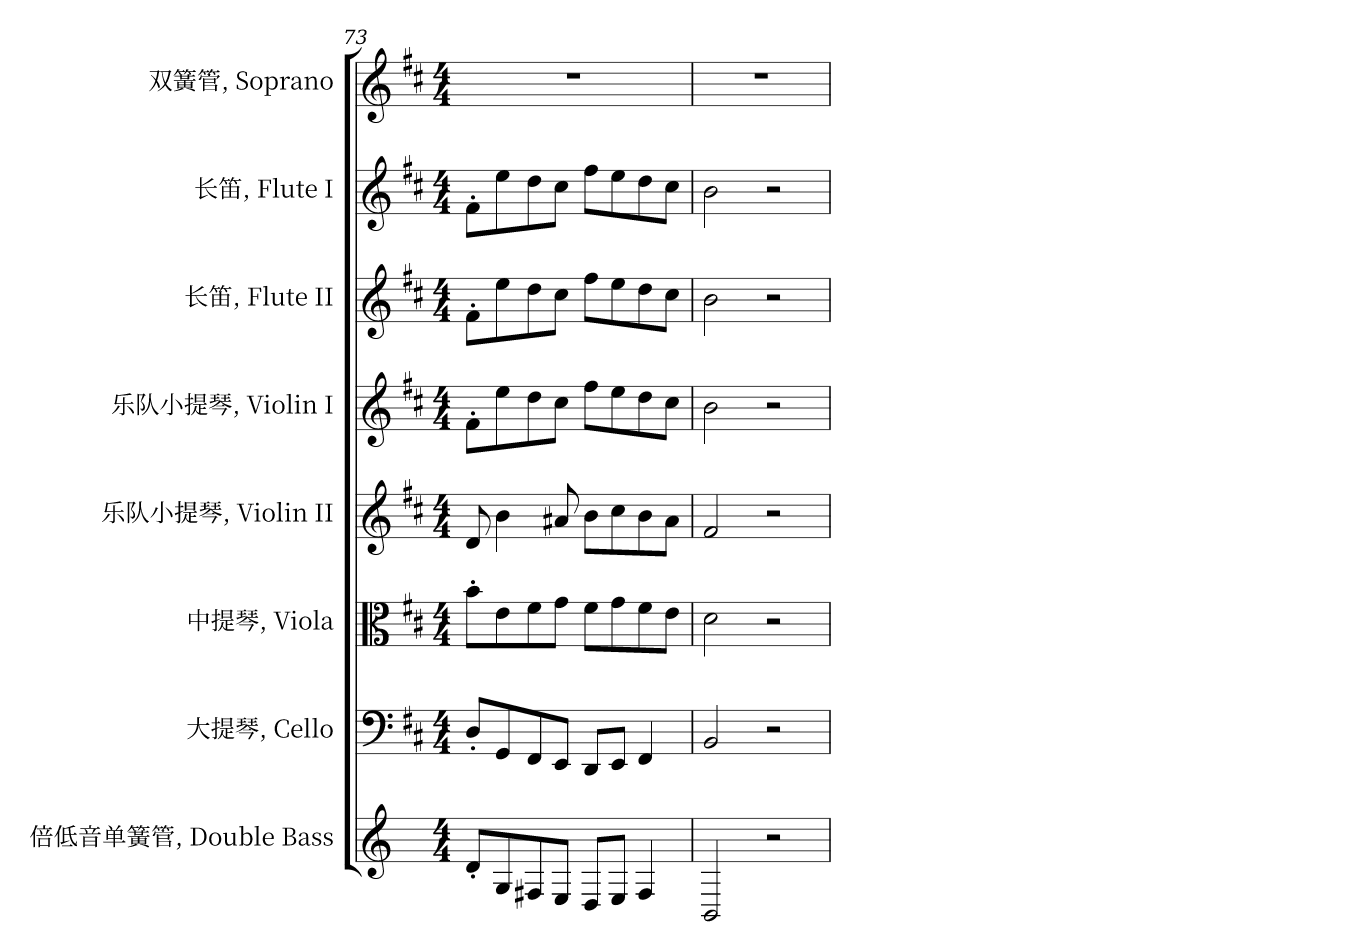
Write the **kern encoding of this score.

**kern	**kern	**kern	**kern	**kern	**kern	**kern	**kern
*part8	*part7	*part6	*part5	*part4	*part3	*part2	*part1
*staff8	*staff7	*staff6	*staff5	*staff4	*staff3	*staff2	*staff1
*I"倍低音单簧管, Double Bass	*I"大提琴, Cello	*I"中提琴, Viola	*I"乐队小提琴, Violin II	*I"乐队小提琴, Violin I	*I"长笛, Flute II	*I"长笛, Flute I	*I"双簧管, Soprano
*	*	*I'Vla.	*	*	*I'Fl.	*I'Fl.	*
*clefG2	*clefF4	*clefC3	*clefG2	*clefG2	*clefG2	*clefG2	*clefG2
*ITrd15c26	*	*	*	*	*	*	*
*k[]	*k[f#c#]	*k[f#c#]	*k[f#c#]	*k[f#c#]	*k[f#c#]	*k[f#c#]	*k[f#c#]
*M4/4	*M4/4	*M4/4	*M4/4	*M4/4	*M4/4	*M4/4	*M4/4
=73	=73	=73	=73	=73	=73	=73	=73
8DD'/L	8D'/L	8b'\L	8d/	8f#'\L	8f#'\L	8f#'\L	1r
8GGG/	8GG/	8e\	4b\	8ee\	8ee\	8ee\	.
8FFF#X/	8FF#/	8f#\	.	8dd\	8dd\	8dd\	.
8EEE/J	8EE/J	8g\J	8a#X/	8cc#\J	8cc#\J	8cc#\J	.
8DDD/L	8DD/L	8f#\L	8b\L	8ff#\L	8ff#\L	8ff#\L	.
8EEE/J	8EE/J	8g\	8cc#\	8ee\	8ee\	8ee\	.
4FFF#/	4FF#/	8f#\	8b\	8dd\	8dd\	8dd\	.
.	.	8e\J	8a#\J	8cc#\J	8cc#\J	8cc#\J	.
=74	=74	=74	=74	=74	=74	=74	=74
2BBBB/	2BB/	2d\	2f#/	2b\	2b\	2b\	1r
2r	2r	2r	2r	2r	2r	2r	.
=	=	=	=	=	=	=	=
*-	*-	*-	*-	*-	*-	*-	*-
